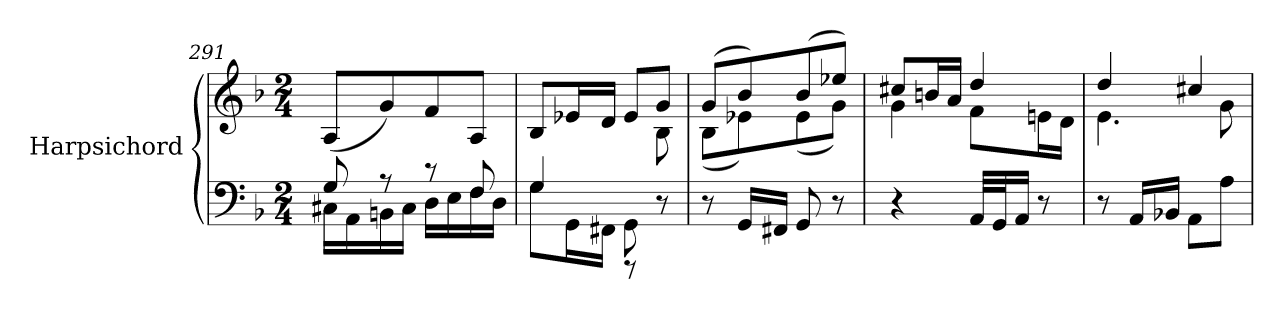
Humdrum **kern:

**kern	**kern
*part1	*part1
*staff2	*staff1
*I"Harpsichord	*
*I'Hch.	*
*clefF4	*clefG2
*k[b-]	*k[b-]
*M2/4	*M2/4
=291	=291
*^	*
8G/	16C#X\LL	(8A/L
.	16AA\	.
8r	16BBn\	8g/)
.	16C#\JJ	.
8r	16D\LL	8f/
.	16E\	.
8F/	16F\	8A/J
.	16D\JJ	.
=292	=292	=292
*	*	*^
4G/	8G\L	8B-/L	4.ryy
.	16GG\L	16e-X/L	.
.	16FF#X\JJ	16d/JJ	.
8rFFF	8GG\	8e-/L	.
8ryy	8r	8g/J	8B-\
*v	*v	*	*
=293	=293	=293
8r	(8g/L	(8B-\L
16GG/LL	8b-/)	8e-X\)
16FF#X/JJ	.	.
8GG/	(8b-/	(8e-\
8r	8ee-X/J)	8g\J)
=294	=294	=294
4r	8cc#X/L	4g\
.	16bn/L	.
.	16a/JJ	.
32AA/LLL	4dd/	8f\L
32GG/J	.	.
16AA/JJ	.	.
8r	.	16en\L
.	.	16d\JJ
!!LO:LB:g=z	!!
=295	=295	=295
8r	4dd/	4.e\
16AA/LL	.	.
16BB-X/JJ	.	.
8AA\L	4cc#X/	.
8A\J	.	8g\
*	*v	*v
=	=
*-	*-
